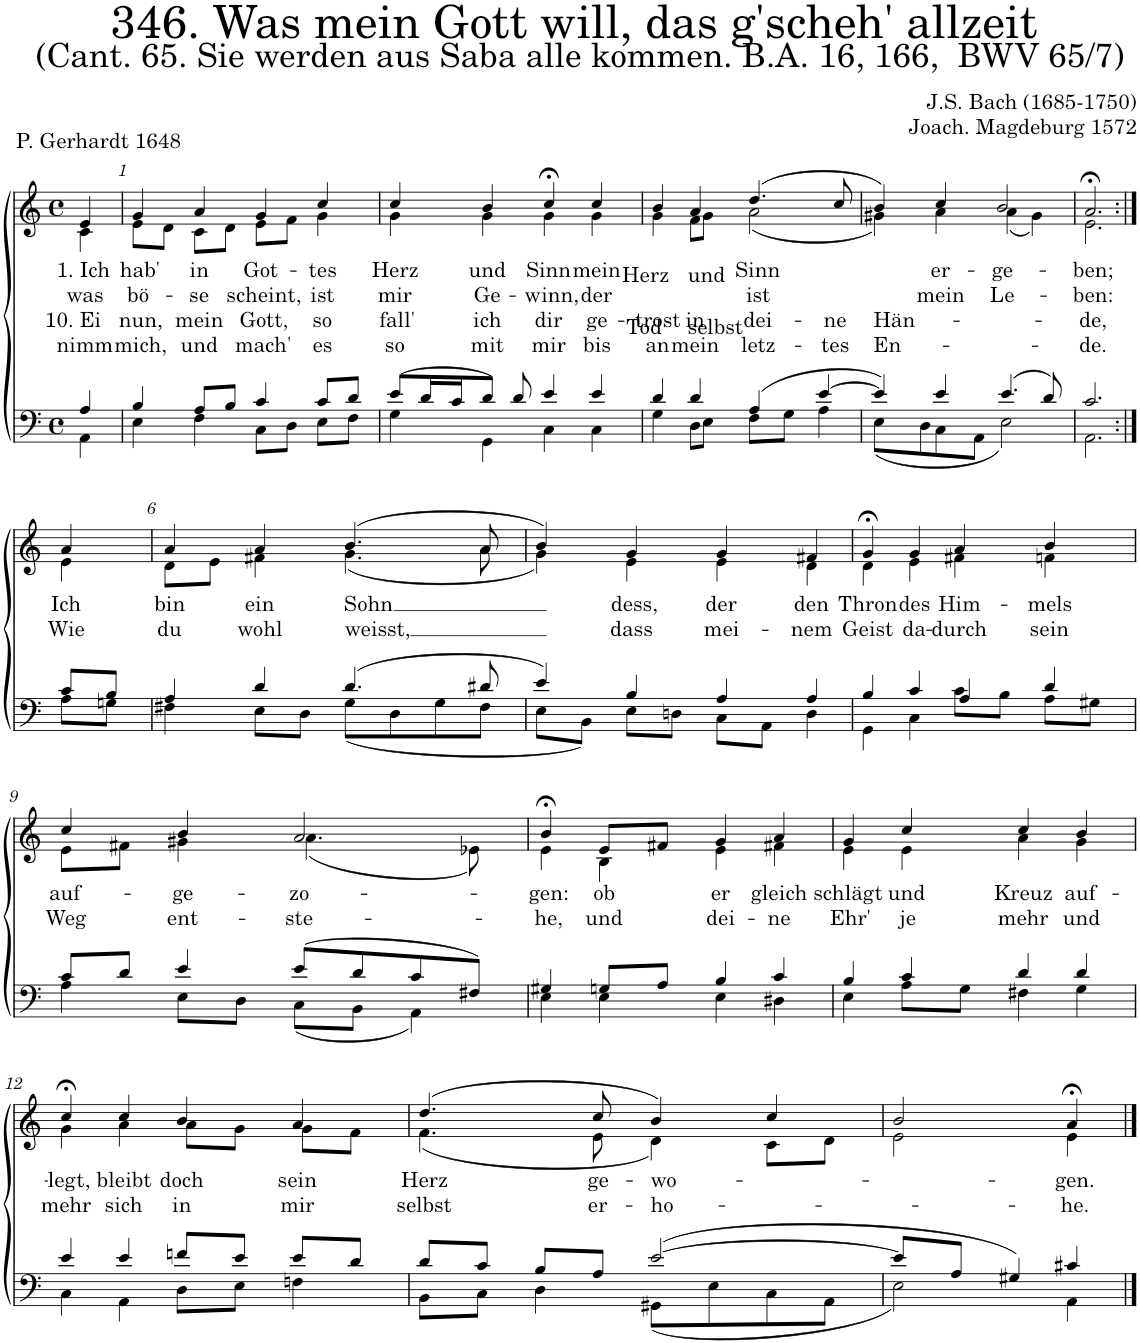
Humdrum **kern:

**kern	**kern	**text	**text	**text	**text
*part2	*part1	*part1	*part1	*part1	*part1
*staff2	*staff1	*staff1	*staff1	*staff1	*staff1
*I"Tenor/Bass	*I"Soprano/Alto	*	*	*	*
*clefF4	*clefG2	*	*	*	*
*k[]	*k[]	*	*	*	*
*M4/4	*M4/4	*	*	*	*
*met(c)	*met(c)	*	*	*	*
=	=	=	=	=	=
*^	*	*	*	*	*
!	!	!	!LO:LY:b	!LO:LY:b	!LO:LY:b	!LO:LY:b
*	*	*^	*	*	*	*
4A/	4AA\	4e;</	4c\	1. Ich	was	10. Ei	nimm
=1	=1	=1	=1	=1	=1	=1	=1
!	!	!	!	!LO:LY:b	!LO:LY:b	!LO:LY:b	!LO:LY:b
4B/	4E\	4g/	8e\L	hab'	bö-	nun,	mich,
.	.	.	8d\J	.	.	.	.
!	!	!	!	!LO:LY:b	!LO:LY:b	!LO:LY:b	!LO:LY:b
8A/L	4F\	4a/	8c\L	in	-se	mein	und
8B/J	.	.	8d;\J	.	.	.	.
!	!	!	!	!LO:LY:b	!LO:LY:b	!LO:LY:b	!LO:LY:b
4c/	8C\L	4g/	8e\L	Got-	scheint,	Gott,	mach'
.	8D\J	.	8f\J	.	.	.	.
!	!	!	!	!LO:LY:b	!LO:LY:b	!LO:LY:b	!LO:LY:b
8c/L	8E\L	4cc/	4g\	-tes	ist	so	es
8d/J	8F\J	.	.	.	.	.	.
=2	=2	=2	=2	=2	=2	=2	=2
!	!	!	!	!LO:LY:b	!LO:LY:b	!LO:LY:b	!LO:LY:b
(8e/L	4G\	4cc/	4g\	Herz	mir	fall'	so
16d/L	.	.	.	.	.	.	.
16c/J	.	.	.	.	.	.	.
!	!	!	!	!LO:LY:b	!LO:LY:b	!LO:LY:b	!LO:LY:b
8d/J)	4GG\	4b/	4g\	und	Ge-	ich	mit
8d/	.	.	.	.	.	.	.
!	!	!	!	!LO:LY:b	!LO:LY:b	!LO:LY:b	!LO:LY:b
4e/	4C\	4cc;<,/	4g\	Sinn	-winn,	dir	mir
!	!	!	!	!LO:LY:b	!LO:LY:b	!LO:LY:b	!LO:LY:b
4e/	4C\	4cc/	4g\	mein	der	ge-	bis
=3	=3	=3	=3	=3	=3	=3	=3
!	!	!	!	!LO:LY:b	!LO:LY:b	!LO:LY:b	!LO:LY:b
4d/	4G\	4b/	4g\	Herz	Tod	-trost	an
!	!	!	!	!LO:LY:b	!LO:LY:b	!LO:LY:b	!LO:LY:b
4d/	8D\L	4a/	8f\L	und	selbst	in	mein
.	8E\J	.	8g\J	.	.	.	.
!	!	!	!	!LO:LY:b	!LO:LY:b	!LO:LY:b	!LO:LY:b
(4A/	8F\L	(4.dd/	(2a\	Sinn	ist	dei-	letz-
.	8G\J	.	.	.	.	.	.
[4e/	4A;\	.	.	.	.	.	.
!	!	!	!	!	!	!LO:LY:b	!LO:LY:b
.	.	8cc/	.	.	.	-ne	-tes
=4	=4	=4	=4	=4	=4	=4	=4
!	!	!	!	!	!	!LO:LY:b	!LO:LY:b
4e/])	(8E\L	4b/)	4g#X\)	.	.	Hän-	En-
.	8D\	.	.	.	.	.	.
!	!	!	!	!LO:LY:b	!LO:LY:b	!	!
4e/	8C\	4cc/	4a\	er-	mein	.	.
.	8AA\J	.	.	.	.	.	.
!	!	!	!	!LO:LY:b	!LO:LY:b	!	!
(4.e/	2E\)	2b/	(4a\	-ge-	Le-	.	.
.	.	.	4g#\)	.	.	.	.
8d/)	.	.	.	.	.	.	.
=5	=5	=5	=5	=5	=5	=5	=5
!	!	!	!	!LO:LY:b	!LO:LY:b	!LO:LY:b	!LO:LY:b
2.c/	2.AA\	2.a;<,/	2.e\	-ben;	-ben:	-de,	-de.
!!LO:LB:g=z	!!
=5X1:|!	=5X1:|!	=5X1:|!	=5X1:|!	=5X1:|!	=5X1:|!	=5X1:|!	=5X1:|!
!	!	!	!	!LO:LY:b	!LO:LY:b	!	!
8c/L	8A\L	4a/	4e\	Ich	Wie	.	.
8B/J	8Gn\J	.	.	.	.	.	.
=6	=6	=6	=6	=6	=6	=6	=6
!	!	!	!	!LO:LY:b	!LO:LY:b	!	!
4A/	4F#X\	4a/	8d\L	bin	du	.	.
.	.	.	8e\J	.	.	.	.
!	!	!	!	!LO:LY:b	!LO:LY:b	!	!
4d/	8E\L	4a/	4f#X\	ein	wohl	.	.
.	8D\J	.	.	.	.	.	.
!	!	!	!	!LO:LY:b	!LO:LY:b	!	!
(4.d/	(8G\L	(4.b;</	(4.g\	Sohn	weisst,	.	.
.	8D\	.	.	.	.	.	.
.	8G\	.	.	.	.	.	.
8d#X/	8F#\J	8a/	8a\	.	.	.	.
=7	=7	=7	=7	=7	=7	=7	=7
4e/)	8E\L	4b/)	4g\)	.	.	.	.
.	8BB\J)	.	.	.	.	.	.
!	!	!	!	!LO:LY:b	!LO:LY:b	!	!
4B/	8E\L	4g/	4e\	dess,	dass	.	.
.	8Dn\J	.	.	.	.	.	.
!	!	!	!	!LO:LY:b	!LO:LY:b	!	!
4A/	8C\L	4g/	4e\	der	mei-	.	.
.	8AA\J	.	.	.	.	.	.
!	!	!	!	!LO:LY:b	!LO:LY:b	!	!
4A/	4D\	4f#X/	4d\	den	-nem	.	.
=8	=8	=8	=8	=8	=8	=8	=8
!	!	!	!	!LO:LY:b	!LO:LY:b	!	!
4B/	4GG\	4g;<,/	4d\	Thron	Geist	.	.
!	!	!	!	!LO:LY:b	!LO:LY:b	!	!
4c/	4C\	4g/	4e\	des	da-	.	.
!	!	!	!	!LO:LY:b	!LO:LY:b	!	!
4A/	8c\L	4a/	4f#X\	Him-	-durch	.	.
.	8B\J	.	.	.	.	.	.
!	!	!	!	!LO:LY:b	!LO:LY:b	!	!
4d/	8A\L	4b/	4fn\	-mels	sein	.	.
.	8G#X\J	.	.	.	.	.	.
!!LO:LB:g=z	!!
=9	=9	=9	=9	=9	=9	=9	=9
!	!	!	!	!LO:LY:b	!LO:LY:b	!	!
8c/L	4A\	4cc/	8e\L	auf-	Weg	.	.
8d/J	.	.	8f#X\J	.	.	.	.
!	!	!	!	!LO:LY:b	!LO:LY:b	!	!
4e/	8E\L	4b/	4g#X\	-ge-	ent-	.	.
.	8D\J	.	.	.	.	.	.
!	!	!	!	!LO:LY:b	!LO:LY:b	!	!
(8e/L	(8C\L	2a/	(4.a\	-zo-	-ste-	.	.
8d/	8BB\J	.	.	.	.	.	.
8c/	4AA\)	.	.	.	.	.	.
8F#X/J)	.	.	8e-X\)	.	.	.	.
=10	=10	=10	=10	=10	=10	=10	=10
!	!	!	!	!LO:LY:b	!LO:LY:b	!	!
4G#X/	4E\	4b;<,/	4e\	-gen:	-he,	.	.
!	!	!	!	!LO:LY:b	!LO:LY:b	!	!
8Gn/L	4E\	8e/L	4B\	ob	und	.	.
8A/J	.	8f#X/J	.	.	.	.	.
!	!	!	!	!LO:LY:b	!LO:LY:b	!	!
4B/	4E\	4g/	4e\	er	dei-	.	.
!	!	!	!	!LO:LY:b	!LO:LY:b	!	!
4c/	4D#X\	4a/	4f#X\	gleich	-ne	.	.
=11	=11	=11	=11	=11	=11	=11	=11
!	!	!	!	!LO:LY:b	!LO:LY:b	!	!
4B/	4E\	4g;</	4e\	schlägt	Ehr'	.	.
!	!	!	!	!LO:LY:b	!LO:LY:b	!	!
4c/	8A\L	4cc/	4e\	und	je	.	.
.	8G\J	.	.	.	.	.	.
!	!	!	!	!LO:LY:b	!LO:LY:b	!	!
4d/	4F#X\	4cc/	4a\	Kreuz	mehr	.	.
!	!	!	!	!LO:LY:b	!LO:LY:b	!	!
4d/	4G\	4b/	4g\	auf-	und	.	.
!!LO:LB:g=z	!!
=12	=12	=12	=12	=12	=12	=12	=12
!	!	!	!	!LO:LY:b	!LO:LY:b	!	!
4e/	4C\	4cc;<,/	4g\	-legt,	mehr	.	.
!	!	!	!	!LO:LY:b	!LO:LY:b	!	!
4e/	4AA\	4cc/	4a\	bleibt	sich	.	.
!	!	!	!	!LO:LY:b	!LO:LY:b	!	!
8fn/L	8D\L	4b/	8a\L	doch	in	.	.
8e/J	8E\J	.	8g\J	.	.	.	.
!	!	!	!	!LO:LY:b	!LO:LY:b	!	!
8e/L	4Fn\	4a/	8g\L	sein	mir	.	.
8d/J	.	.	8f\J	.	.	.	.
=13	=13	=13	=13	=13	=13	=13	=13
!	!	!	!	!LO:LY:b	!LO:LY:b	!	!
8d/L	8BB\L	(4.dd/	(4.f\	Herz	selbst	.	.
8c/J	8C\J	.	.	.	.	.	.
8B/L	4D\	.	.	.	.	.	.
!	!	!	!	!LO:LY:b	!LO:LY:b	!	!
8A/J	.	8cc/	8e\	ge-	er-	.	.
!	!	!	!	!LO:LY:b	!LO:LY:b	!	!
([2e/	(8GG#X\L	4b/)	4d\)	-wo-	-ho-	.	.
.	8E\	.	.	.	.	.	.
.	8C\	4cc/	8c\L	.	.	.	.
.	8AA\J	.	8d\J	.	.	.	.
=14	=14	=14	=14	=14	=14	=14	=14
8e/L]	2E\)	2b/	2e\	.	.	.	.
8A/J	.	.	.	.	.	.	.
4G#X/)	.	.	.	.	.	.	.
!	!	!	!	!LO:LY:b	!LO:LY:b	!	!
4c#X/	4AA\	4a;</	4e\	-gen.	-he.	.	.
*v	*v	*	*	*	*	*	*
*	*v	*v	*	*	*	*
==	==	==	==	==	==
*-	*-	*-	*-	*-	*-
